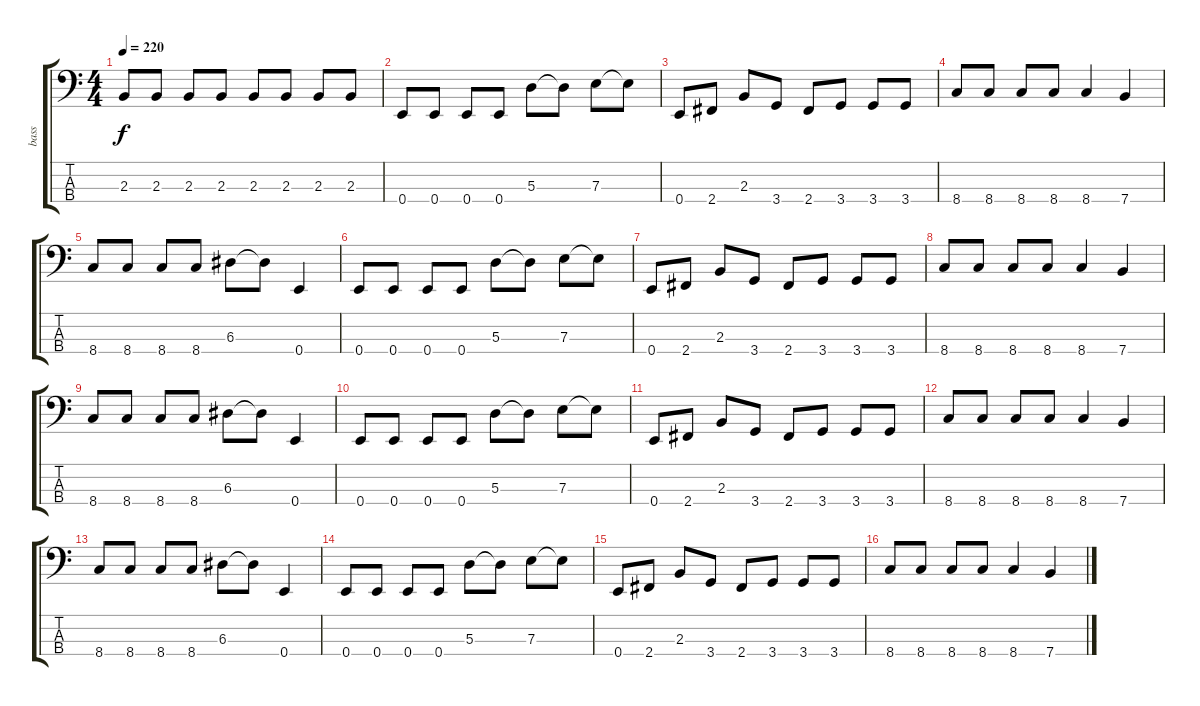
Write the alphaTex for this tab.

\track ("bass" "bass") {instrument electricbassfinger}
\staff {score tabs}
\tuning (G2 D2 A1 E1) {hide}
\ts (4 4)
\tempo 220
\clef f4
\ks c
2.3.8{dy f} 2.3.8 2.3.8 2.3.8 2.3.8 2.3.8 2.3.8 2.3.8 |
0.4.8 0.4.8 0.4.8 0.4.8 5.3.8 5.3{t}.8 7.3.8 7.3{t}.8 |
0.4.8 2.4.8 2.3.8 3.4.8 2.4.8 3.4.8 3.4.8 3.4.8 |
8.4.8 8.4.8 8.4.8 8.4.8 8.4.4 7.4.4 |
8.4.8 8.4.8 8.4.8 8.4.8 6.3.8 6.3{t}.8 0.4.4 |
0.4.8 0.4.8 0.4.8 0.4.8 5.3.8 5.3{t}.8 7.3.8 7.3{t}.8 |
0.4.8 2.4.8 2.3.8 3.4.8 2.4.8 3.4.8 3.4.8 3.4.8 |
8.4.8 8.4.8 8.4.8 8.4.8 8.4.4 7.4.4 |
8.4.8 8.4.8 8.4.8 8.4.8 6.3.8 6.3{t}.8 0.4.4 |
0.4.8 0.4.8 0.4.8 0.4.8 5.3.8 5.3{t}.8 7.3.8 7.3{t}.8 |
0.4.8 2.4.8 2.3.8 3.4.8 2.4.8 3.4.8 3.4.8 3.4.8 |
8.4.8 8.4.8 8.4.8 8.4.8 8.4.4 7.4.4 |
8.4.8 8.4.8 8.4.8 8.4.8 6.3.8 6.3{t}.8 0.4.4 |
0.4.8 0.4.8 0.4.8 0.4.8 5.3.8 5.3{t}.8 7.3.8 7.3{t}.8 |
0.4.8 2.4.8 2.3.8 3.4.8 2.4.8 3.4.8 3.4.8 3.4.8 |
8.4.8 8.4.8 8.4.8 8.4.8 8.4.4 7.4.4
